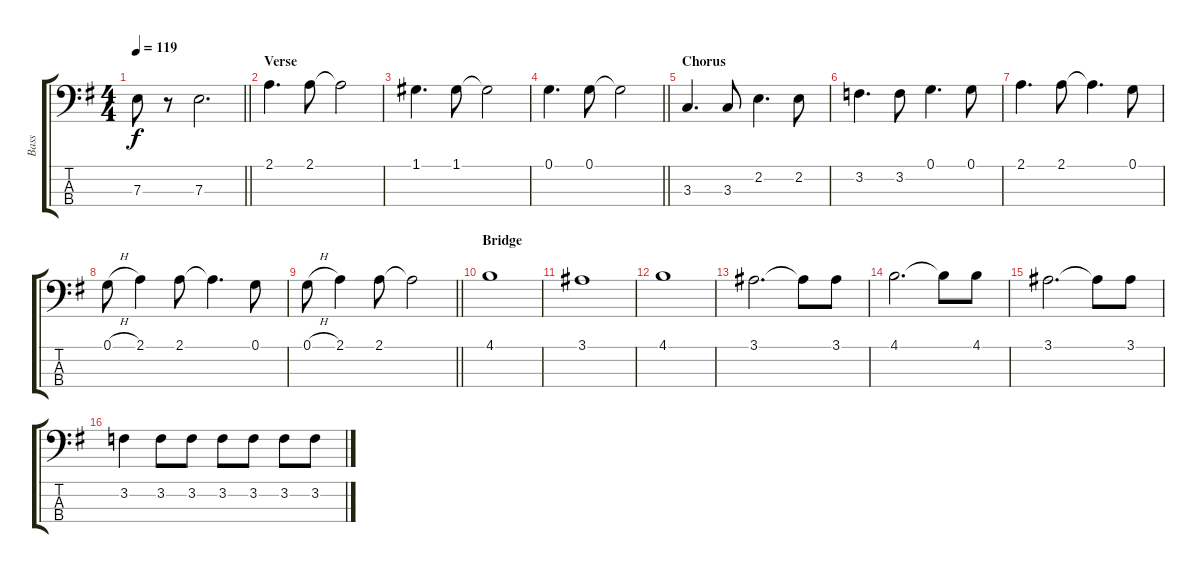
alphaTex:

\track ("Bass" "Bass") {instrument electricbassfinger}
\staff {score tabs}
\tuning (G2 D2 A1 E1) {hide}
\ts (4 4)
\tempo 119
\clef f4
\barLineRight lightlight
\ks g
7.3.8{dy f} r.8 7.3.2{d} |
\section ("" "Verse")
2.1.4{d} 2.1.8 2.1{t}.2 |
1.1.4{d} 1.1.8 1.1{t}.2 |
\barLineRight lightlight
0.1.4{d} 0.1.8 0.1{t}.2 |
\section ("" "Chorus")
3.3.4{d} 3.3.8 2.2.4{d} 2.2.8 |
3.2.4{d} 3.2.8 0.1.4{d} 0.1.8 |
2.1.4{d} 2.1.8 2.1{t}.4{d} 0.1.8 |
0.1{h}.8 2.1.4 2.1.8 2.1{t}.4{d} 0.1.8 |
\barLineRight lightlight
0.1{h}.8 2.1.4 2.1.8 2.1{t}.2 |
\section ("" "Bridge")
4.1.1 |
3.1.1 |
4.1.1 |
3.1.2{d} 3.1{t}.8 3.1.8 |
4.1.2{d} 4.1{t}.8 4.1.8 |
3.1.2{d} 3.1{t}.8 3.1.8 |
3.2.4 3.2.8 3.2.8 3.2.8 3.2.8 3.2.8 3.2.8
